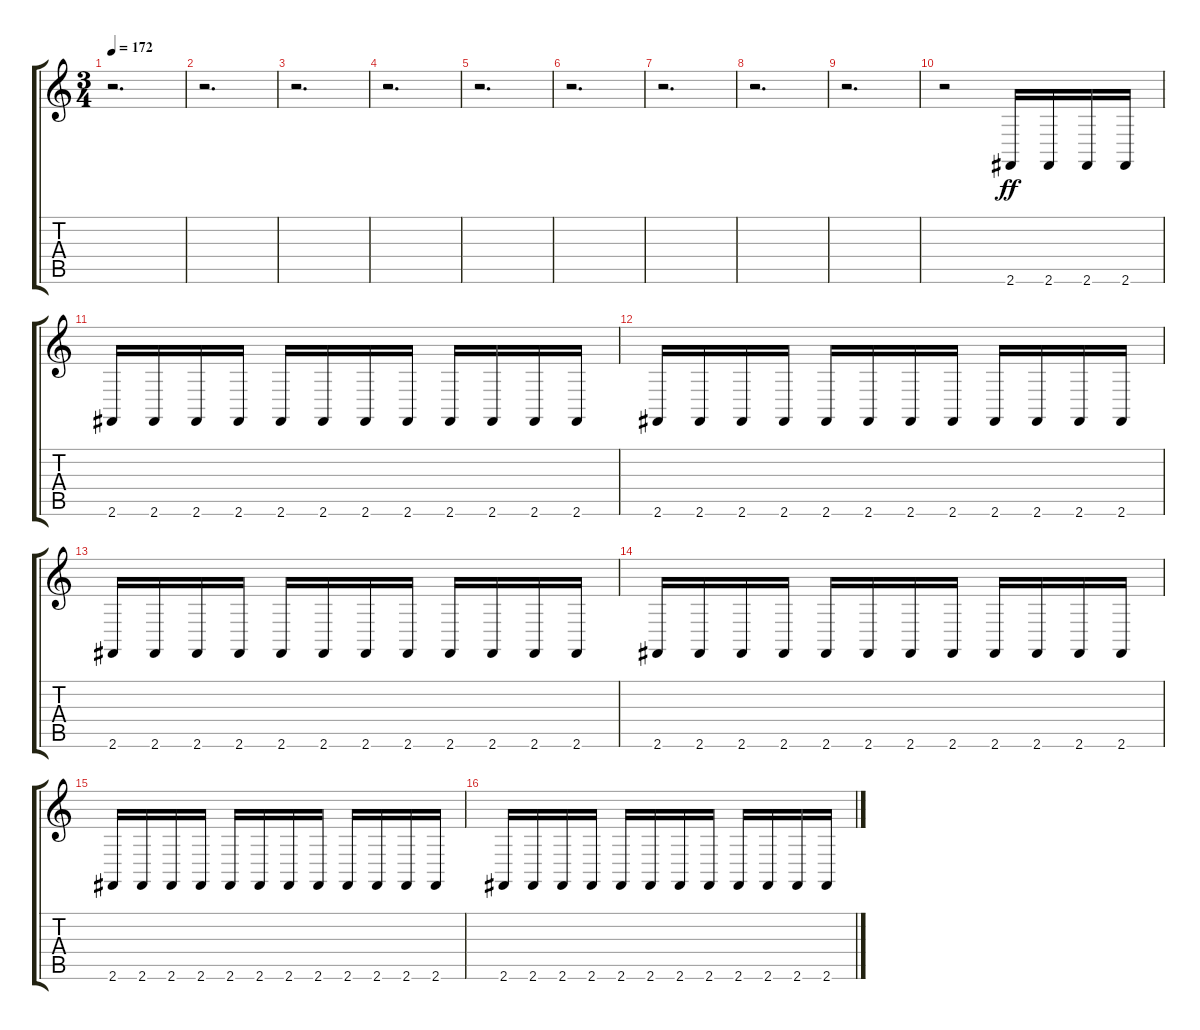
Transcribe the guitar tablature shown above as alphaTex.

\track "" {instrument harpsichord}
\staff {score tabs}
\tuning (E4 B3 G3 D3 A2 E2) {hide}
\ts (3 4)
\tempo 172
\clef g2
\ks c
r.2{d dy ff} |
r.2{d} |
r.2{d} |
r.2{d} |
r.2{d} |
r.2{d} |
r.2{d} |
r.2{d} |
r.2{d} |
r.2 2.6.16 2.6.16 2.6.16 2.6.16 |
2.6.16 2.6.16 2.6.16 2.6.16 2.6.16 2.6.16 2.6.16 2.6.16 2.6.16 2.6.16 2.6.16 2.6.16 |
2.6.16 2.6.16 2.6.16 2.6.16 2.6.16 2.6.16 2.6.16 2.6.16 2.6.16 2.6.16 2.6.16 2.6.16 |
2.6.16 2.6.16 2.6.16 2.6.16 2.6.16 2.6.16 2.6.16 2.6.16 2.6.16 2.6.16 2.6.16 2.6.16 |
2.6.16 2.6.16 2.6.16 2.6.16 2.6.16 2.6.16 2.6.16 2.6.16 2.6.16 2.6.16 2.6.16 2.6.16 |
2.6.16 2.6.16 2.6.16 2.6.16 2.6.16 2.6.16 2.6.16 2.6.16 2.6.16 2.6.16 2.6.16 2.6.16 |
2.6.16 2.6.16 2.6.16 2.6.16 2.6.16 2.6.16 2.6.16 2.6.16 2.6.16 2.6.16 2.6.16 2.6.16
